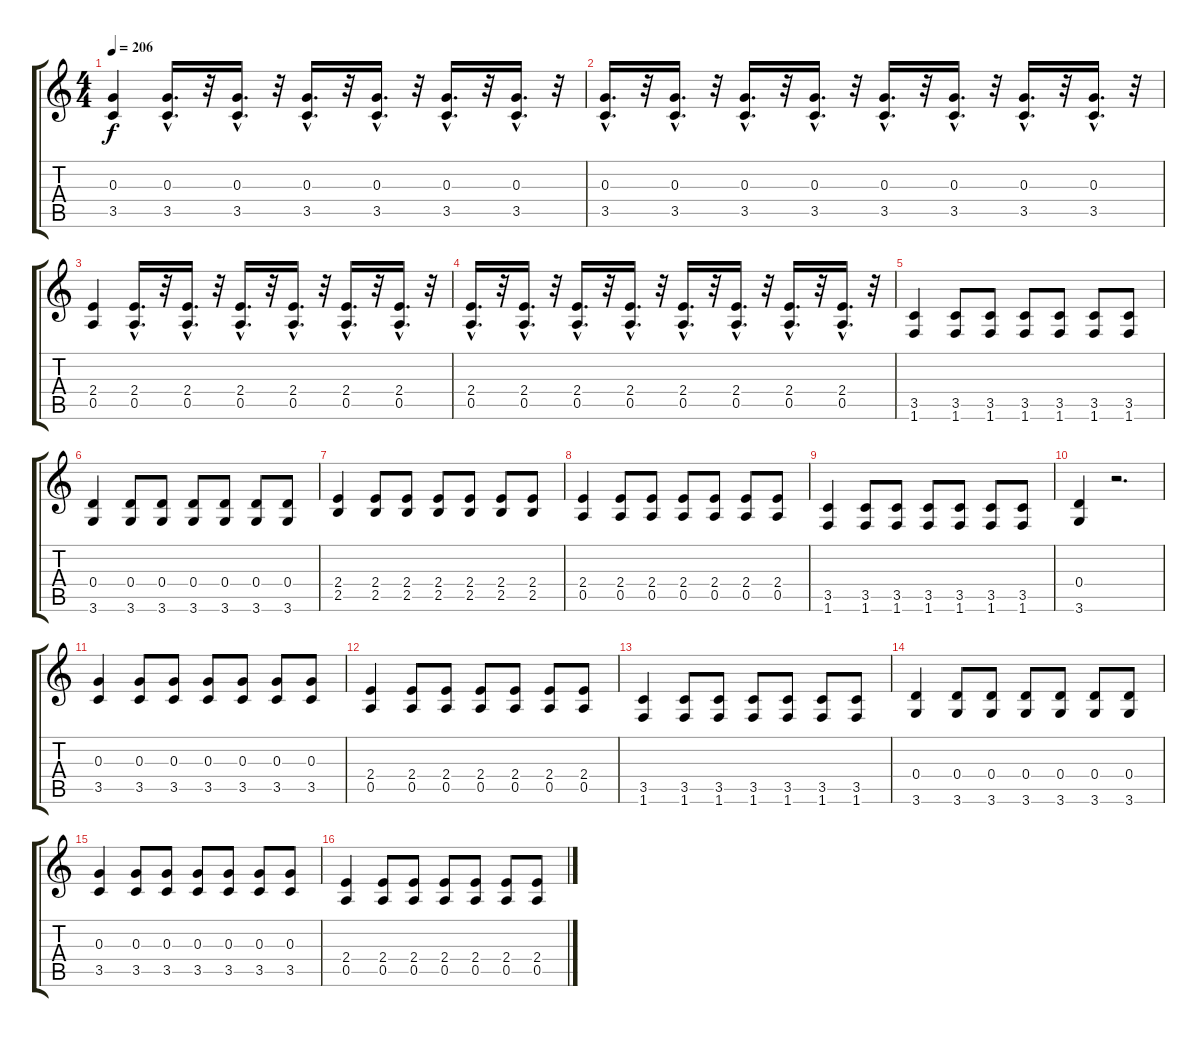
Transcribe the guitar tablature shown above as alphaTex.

\track "" {instrument overdrivenguitar}
\staff {score tabs}
\tuning (E4 B3 G3 D3 A2 E2) {hide}
\ts (4 4)
\tempo 206
\clef g2
\ks c
(0.3 3.5).4{dy f} (0.3{hac} 3.5{hac}).16{d} r.32 (0.3{hac} 3.5{hac}).16{d} r.32 (0.3{hac} 3.5{hac}).16{d} r.32 (0.3{hac} 3.5{hac}).16{d} r.32 (0.3{hac} 3.5{hac}).16{d} r.32 (0.3{hac} 3.5{hac}).16{d} r.32 |
(0.3{hac} 3.5{hac}).16{d} r.32 (0.3{hac} 3.5{hac}).16{d} r.32 (0.3{hac} 3.5{hac}).16{d} r.32 (0.3{hac} 3.5{hac}).16{d} r.32 (0.3{hac} 3.5{hac}).16{d} r.32 (0.3{hac} 3.5{hac}).16{d} r.32 (0.3{hac} 3.5{hac}).16{d} r.32 (0.3{hac} 3.5{hac}).16{d} r.32 |
(2.4 0.5).4 (2.4{hac} 0.5{hac}).16{d} r.32 (2.4{hac} 0.5{hac}).16{d} r.32 (2.4{hac} 0.5{hac}).16{d} r.32 (2.4{hac} 0.5{hac}).16{d} r.32 (2.4{hac} 0.5{hac}).16{d} r.32 (2.4{hac} 0.5{hac}).16{d} r.32 |
(2.4{hac} 0.5{hac}).16{d} r.32 (2.4{hac} 0.5{hac}).16{d} r.32 (2.4{hac} 0.5{hac}).16{d} r.32 (2.4{hac} 0.5{hac}).16{d} r.32 (2.4{hac} 0.5{hac}).16{d} r.32 (2.4{hac} 0.5{hac}).16{d} r.32 (2.4{hac} 0.5{hac}).16{d} r.32 (2.4{hac} 0.5{hac}).16{d} r.32 |
(3.5 1.6).4 (3.5 1.6).8 (3.5 1.6).8 (3.5 1.6).8 (3.5 1.6).8 (3.5 1.6).8 (3.5 1.6).8 |
(0.4 3.6).4 (0.4 3.6).8 (0.4 3.6).8 (0.4 3.6).8 (0.4 3.6).8 (0.4 3.6).8 (0.4 3.6).8 |
(2.4 2.5).4 (2.4 2.5).8 (2.4 2.5).8 (2.4 2.5).8 (2.4 2.5).8 (2.4 2.5).8 (2.4 2.5).8 |
(2.4 0.5).4 (2.4 0.5).8 (2.4 0.5).8 (2.4 0.5).8 (2.4 0.5).8 (2.4 0.5).8 (2.4 0.5).8 |
(3.5 1.6).4 (3.5 1.6).8 (3.5 1.6).8 (3.5 1.6).8 (3.5 1.6).8 (3.5 1.6).8 (3.5 1.6).8 |
(0.4 3.6).4 r.2{d} |
(0.3 3.5).4 (0.3 3.5).8 (0.3 3.5).8 (0.3 3.5).8 (0.3 3.5).8 (0.3 3.5).8 (0.3 3.5).8 |
(2.4 0.5).4 (2.4 0.5).8 (2.4 0.5).8 (2.4 0.5).8 (2.4 0.5).8 (2.4 0.5).8 (2.4 0.5).8 |
(3.5 1.6).4 (3.5 1.6).8 (3.5 1.6).8 (3.5 1.6).8 (3.5 1.6).8 (3.5 1.6).8 (3.5 1.6).8 |
(0.4 3.6).4 (0.4 3.6).8 (0.4 3.6).8 (0.4 3.6).8 (0.4 3.6).8 (0.4 3.6).8 (0.4 3.6).8 |
(0.3 3.5).4 (0.3 3.5).8 (0.3 3.5).8 (0.3 3.5).8 (0.3 3.5).8 (0.3 3.5).8 (0.3 3.5).8 |
(2.4 0.5).4 (2.4 0.5).8 (2.4 0.5).8 (2.4 0.5).8 (2.4 0.5).8 (2.4 0.5).8 (2.4 0.5).8
